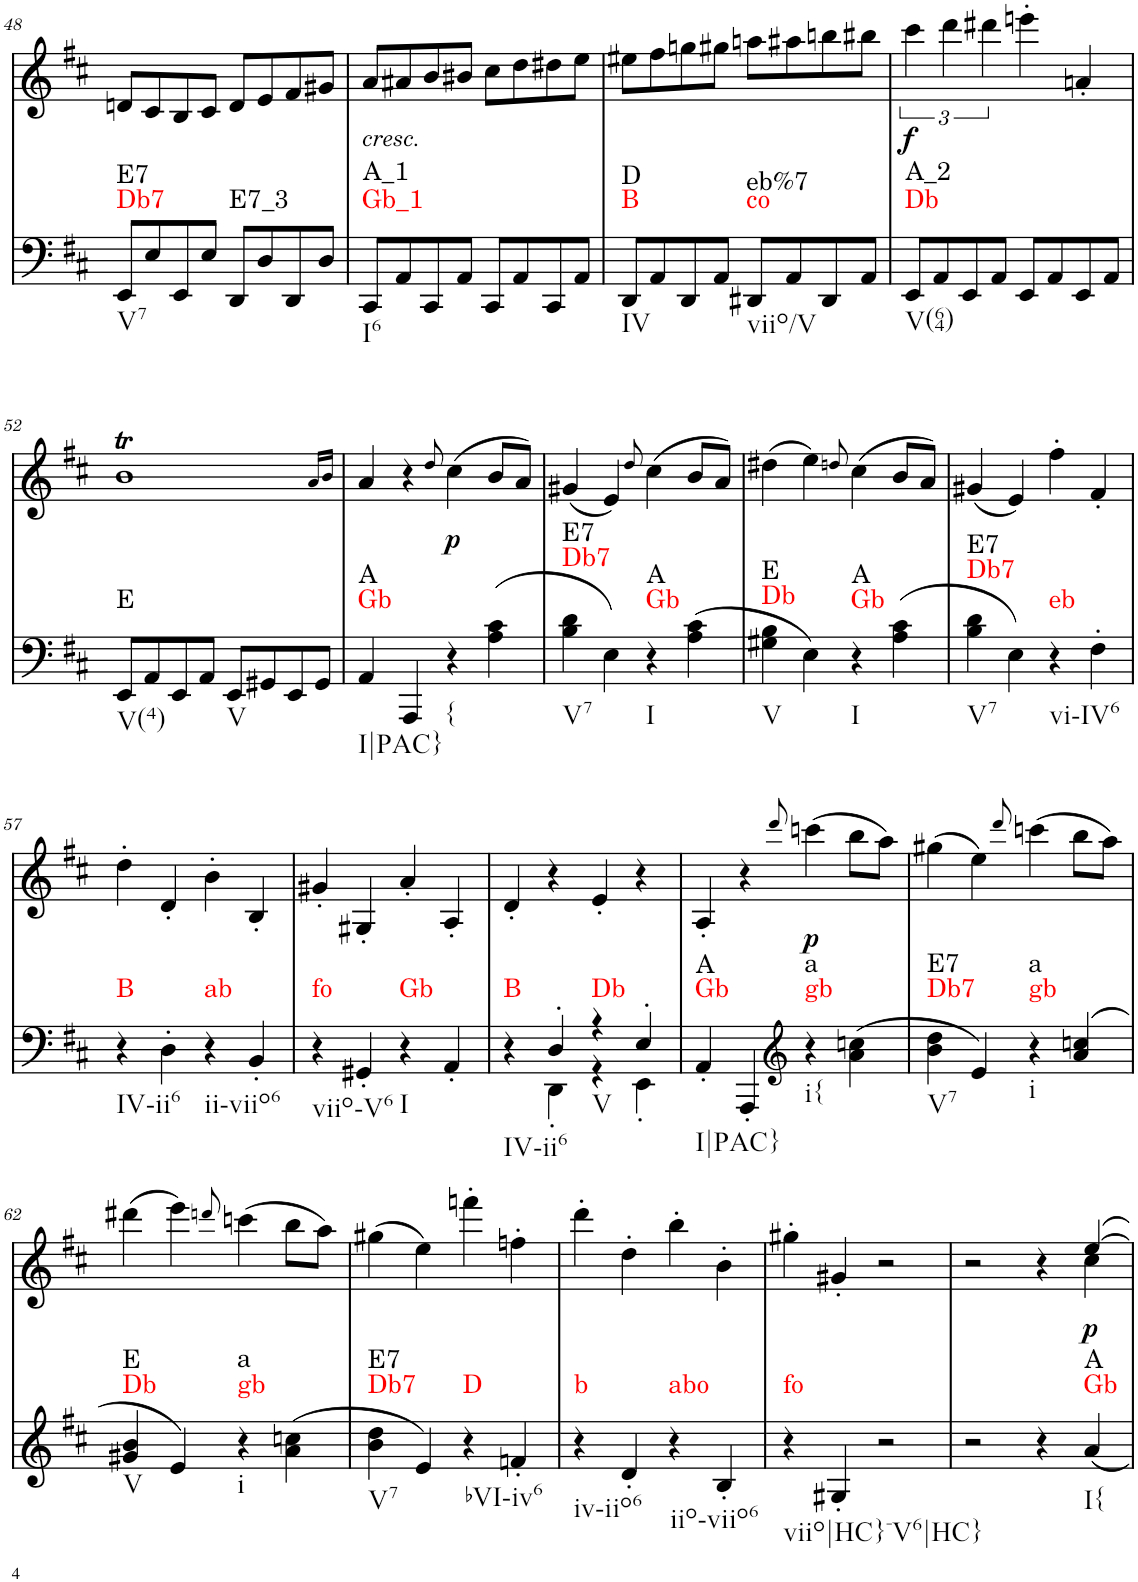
**kern	**harte	**kern	**text	**dynam
*part2	*part2	*part1	*part1	*part1
*staff2	*	*staff1	*staff1	*staff1
*I"piano	*	*I"piano	*	*
*I'Pno	*	*I'Pno	*	*
!!LO:PB:g=z
*clefF4	*	*clefG2	*	*
*k[f#c#]	*	*k[f#c#]	*	*
*D:	*	*D:	*	*
*M4/4	*	*M4/4	*	*
=48	=48	=48	=48	=48
!	!LO:H:n=1:kt=Db7	!	!	!
!	!LO:H:n=2:kt=E7	!	!	!
8EE/L	N N	8dn/L	.	.
8E/	.	8c#/	.	.
8EE/	.	8B/	.	.
8E/J	.	8c#/J	.	.
!	!LO:H:kt=E7_3	!	!	!
8DD/L	N	8d/L	.	.
8D/	.	8e/	.	.
8DD/	.	8f#/	.	.
8D/J	.	8g#X/J	.	.
=49	=49	=49	=49	=49
!	!	!LO:TX:b:i:t=cresc.	!	!
!	!LO:H:n=1:kt=Gb_1	!	!LO:LY:b	!
!	!LO:H:n=2:kt=A_1	!	!	!
8CC#/L	N N	8a/L	<	.
8AA/	.	8a#X/	.	.
8CC#/	.	8b/	.	.
8AA/J	.	8b#X/J	.	.
8CC#/L	.	8cc#\L	.	.
8AA/	.	8dd\	.	.
8CC#/	.	8dd#X\	.	.
8AA/J	.	8ee\J	.	.
=50	=50	=50	=50	=50
!	!LO:H:n=1:kt=B	!	!	!
!	!LO:H:n=2:kt=D	!	!	!
8DD/L	N N	8ee#X\L	.	.
8AA/	.	8ff#\	.	.
8DD/	.	8ggn\	.	.
8AA/J	.	8gg#X\J	.	.
!	!LO:H:n=1:kt=co	!	!	!
!	!LO:H:n=2:kt=eb%7	!	!	!
8DD#X/L	N N	8aan\L	.	.
8AA/	.	8aa#X\	.	.
8DD#/	.	8bbn\	.	.
8AA/J	.	8bb#X\J	.	.
=51	=51	=51	=51	=51
!	!LO:H:n=1:kt=Db	!	!LO:LY:b	!LO:DY:b
!	!LO:H:n=2:kt=A_2	!	!	!
8EE/L	N N	6ccc#\	f	f
8AA/	.	.	.	.
.	.	6ddd\	.	.
8EE/	.	.	.	.
.	.	6ddd#X\	.	.
8AA/J	.	.	.	.
8EE/L	.	4eeen'\	.	.
8AA/	.	.	.	.
8EE/	.	4an'/	.	.
8AA/J	.	.	.	.
!!LO:LB:g=z
=52	=52	=52	=52	=52
!	!LO:H:kt=E	!	!	!
8EE/L	N	1bT	.	.
8AA/	.	.	.	.
8EE/	.	.	.	.
8AA/J	.	.	.	.
8EE/L	.	.	.	.
8GG#X/	.	.	.	.
8EE/	.	.	.	.
8GG#/J	.	.	.	.
.	.	16qa/LL	.	.
.	.	16qb/JJ	.	.
=53	=53	=53	=53	=53
!	!LO:H:n=1:kt=Gb	!	!	!
!	!LO:H:n=2:kt=A	!	!	!
4AA/	N N	4a/	.	.
4AAA/	.	4r	.	.
.	.	8qdd/	.	.
!	!LO:H:kt={	!	!LO:LY:b	!LO:DY:b
4r	N	(4cc#\	p	p
(4A\ 4c#\	.	8b/L	.	.
.	.	8a/J)	.	.
=54	=54	=54	=54	=54
!	!LO:H:n=1:kt=Db7	!	!	!
!	!LO:H:n=2:kt=E7	!	!	!
4B\ 4d\	N N	(4g#X/	.	.
4E\)	.	4e/)	.	.
.	.	8qdd/	.	.
!	!LO:H:n=1:kt=Gb	!	!	!
!	!LO:H:n=2:kt=A	!	!	!
4r	N N	(4cc#\	.	.
(4A\ 4c#\	.	8b/L	.	.
.	.	8a/J)	.	.
=55	=55	=55	=55	=55
!	!LO:H:n=1:kt=Db	!	!	!
!	!LO:H:n=2:kt=E	!	!	!
4G#X\ 4B\	N N	(4dd#X\	.	.
4E\)	.	4ee\)	.	.
.	.	8qddn/	.	.
!	!LO:H:n=1:kt=Gb	!	!	!
!	!LO:H:n=2:kt=A	!	!	!
4r	N N	(4cc#\	.	.
(4A\ 4c#\	.	8b/L	.	.
.	.	8a/J)	.	.
=56	=56	=56	=56	=56
!	!LO:H:n=1:kt=Db7	!	!	!
!	!LO:H:n=2:kt=E7	!	!	!
4B\ 4d\	N N	(4g#X/	.	.
4E\)	.	4e/)	.	.
!	!LO:H:kt=eb	!	!	!
4r	N	4ff#'\	.	.
4F#'\	.	4f#'/	.	.
!!LO:LB:g=z
=57	=57	=57	=57	=57
!	!LO:H:kt=B	!	!	!
4r	N	4dd'\	.	.
4D'\	.	4d'/	.	.
!	!LO:H:kt=ab	!	!	!
4r	N	4b'\	.	.
4BB'/	.	4B'/	.	.
=58	=58	=58	=58	=58
!	!LO:H:kt=fo	!	!	!
4r	N	4g#X'/	.	.
4GG#X'/	.	4G#X'/	.	.
!	!LO:H:kt=Gb	!	!	!
4r	N	4a'/	.	.
4AA'/	.	4A'/	.	.
=59	=59	=59	=59	=59
*^	*	*	*	*
!	!	!LO:H:kt=B	!	!	!
4r	4ryy	N	4d'/	.	.
4D'/	4DD'\	.	4r	.	.
!	!	!LO:H:kt=Db	!	!	!
4r	4r	N	4e'/	.	.
4E'/	4EE'\	.	4r	.	.
=60	=60	=60	=60	=60	=60
!	!	!LO:H:n=1:kt=Gb	!	!	!
!	!	!LO:H:n=2:kt=A	!	!	!
*v	*v	*	*	*	*
4AA'/	N N	4A'/	.	.
4AAA'/	.	4r	.	.
*clefG2	*	*	*	*
.	.	8qddd/	.	.
!	!LO:H:n=1:kt=gb	!	!	!LO:DY:b
!	!LO:H:n=2:kt=a	!	!	!
4r	N N	(4cccn\	.	p
(4a\ 4ccn\	.	8bb\L	.	.
.	.	8aa\J)	.	.
=61	=61	=61	=61	=61
!	!LO:H:n=1:kt=Db7	!	!	!
!	!LO:H:n=2:kt=E7	!	!	!
4b\ 4dd\	N N	(4gg#X\	.	.
4e/)	.	4ee\)	.	.
.	.	8qddd/	.	.
!	!LO:H:n=1:kt=gb	!	!	!
!	!LO:H:n=2:kt=a	!	!	!
4r	N N	(4cccn\	.	.
(>4a/ 4ccn/	.	8bb\L	.	.
.	.	8aa\J)	.	.
!!LO:LB:g=z
=62	=62	=62	=62	=62
!	!LO:H:n=1:kt=Db	!	!	!
!	!LO:H:n=2:kt=E	!	!	!
4g#X/ 4b/	N N	(4ddd#X\	.	.
4e/)	.	4eee\)	.	.
.	.	8qdddn/	.	.
!	!LO:H:n=1:kt=gb	!	!	!
!	!LO:H:n=2:kt=a	!	!	!
4r	N N	(4cccn\	.	.
(4a\ 4ccn\	.	8bb\L	.	.
.	.	8aa\J)	.	.
=63	=63	=63	=63	=63
!	!LO:H:n=1:kt=Db7	!	!	!
!	!LO:H:n=2:kt=E7	!	!	!
4b\ 4dd\	N N	(4gg#X\	.	.
4e/)	.	4ee\)	.	.
!	!LO:H:kt=D	!	!	!
4r	N	4fffn'\	.	.
4fn'/	.	4ffn'\	.	.
=64	=64	=64	=64	=64
!	!LO:H:kt=b	!	!	!
4r	N	4ddd'\	.	.
4d'/	.	4dd'\	.	.
!	!LO:H:kt=abo	!	!	!
4r	N	4bb'\	.	.
4B'/	.	4b'\	.	.
=65	=65	=65	=65	=65
!	!LO:H:kt=fo	!	!	!
4r	N	4gg#X'\	.	.
4G#X'/	.	4g#X'/	.	.
2r	.	2r	.	.
=66	=66	=66	=66	=66
*	*	*^	*	*
2r	.	2r	2.ryy	.	.
4r	.	4r	.	.	.
!	!LO:H:n=1:kt=Gb	!	!	!	!LO:DY:b
!	!LO:H:n=2:kt=A	!	!	!	!
4a/	N N	[4ee/	4cc#\	.	p
*	*	*v	*v	*	*
=	=	=	=	=
*-	*-	*-	*-	*-
